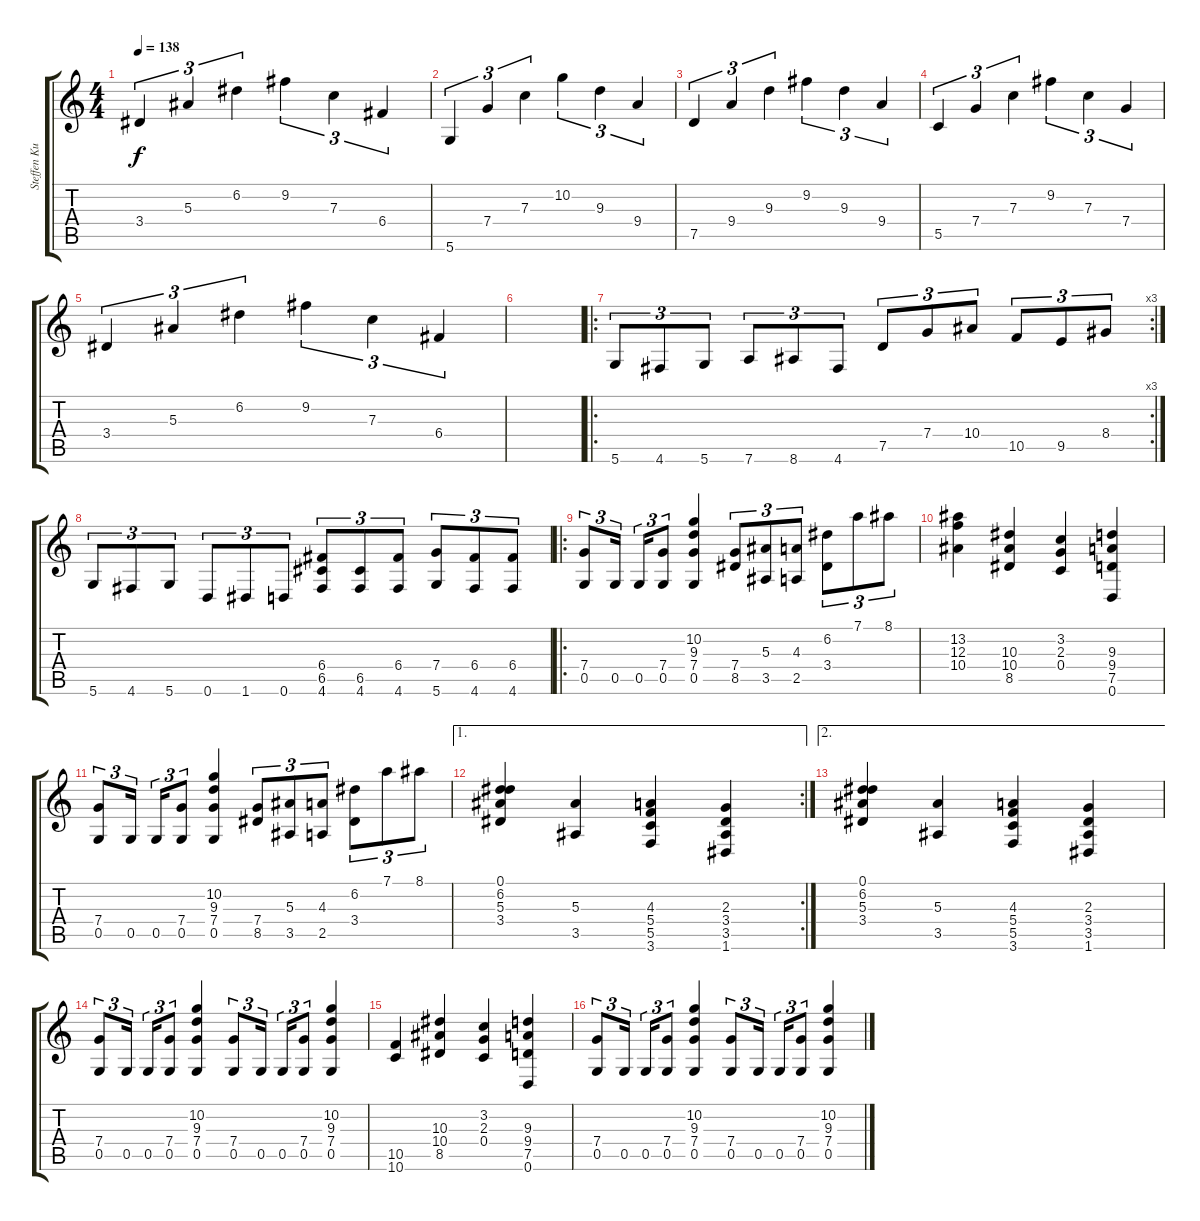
\track ("Steffen Kummerer" "Steffen Ku") {instrument distortionguitar}
\staff {score tabs}
\tuning (D4 A3 F3 C3 G2 D2) {hide}
\ts (4 4)
\tempo 138
\clef g2
\ks c
3.4.4{tu (3 2) dy f} 5.3.4{tu (3 2)} 6.2.4{tu (3 2)} 9.2.4{tu (3 2)} 7.3.4{tu (3 2)} 6.4.4{tu (3 2)} |
5.6.4{tu (3 2)} 7.4.4{tu (3 2)} 7.3.4{tu (3 2)} 10.2.4{tu (3 2)} 9.3.4{tu (3 2)} 9.4.4{tu (3 2)} |
7.5.4{tu (3 2)} 9.4.4{tu (3 2)} 9.3.4{tu (3 2)} 9.2.4{tu (3 2)} 9.3.4{tu (3 2)} 9.4.4{tu (3 2)} |
5.5.4{tu (3 2)} 7.4.4{tu (3 2)} 7.3.4{tu (3 2)} 9.2.4{tu (3 2)} 7.3.4{tu (3 2)} 7.4.4{tu (3 2)} |
3.4.4{tu (3 2)} 5.3.4{tu (3 2)} 6.2.4{tu (3 2)} 9.2.4{tu (3 2)} 7.3.4{tu (3 2)} 6.4.4{tu (3 2)} |
|
\ro
\rc 3
5.6.8{tu (3 2) instrument distortionguitar} 4.6.8{tu (3 2)} 5.6.8{tu (3 2)} 7.6.8{tu (3 2)} 8.6.8{tu (3 2)} 4.6.8{tu (3 2)} 7.5.8{tu (3 2)} 7.4.8{tu (3 2)} 10.4.8{tu (3 2)} 10.5.8{tu (3 2)} 9.5.8{tu (3 2)} 8.4.8{tu (3 2)} |
5.6.8{tu (3 2)} 4.6.8{tu (3 2)} 5.6.8{tu (3 2)} 0.6.8{tu (3 2)} 1.6.8{tu (3 2)} 0.6.8{tu (3 2)} (6.4 6.5 4.6).8{tu (3 2)} (6.5 4.6).8{tu (3 2)} (6.4 4.6).8{tu (3 2)} (7.4 5.6).8{tu (3 2)} (6.4 4.6).8{tu (3 2)} (6.4 4.6).8{tu (3 2)} |
\ro
(7.4 0.5).8{tu (3 2)} 0.5.16{tu (3 2) beam splitsecondary} 0.5.16{tu (3 2)} (7.4 0.5).8{tu (3 2)} (10.2 9.3 7.4 0.5).4 (7.4 8.5).8{tu (3 2)} (5.3 3.5).8{tu (3 2)} (4.3 2.5).8{tu (3 2)} (6.2 3.4).8{tu (3 2)} 7.1.8{tu (3 2)} 8.1.8{tu (3 2)} |
(13.2 12.3 10.4).4 (10.3 10.4 8.5).4 (3.2 2.3 0.4).4 (9.3 9.4 7.5 0.6).4 |
(7.4 0.5).8{tu (3 2)} 0.5.16{tu (3 2) beam splitsecondary} 0.5.16{tu (3 2)} (7.4 0.5).8{tu (3 2)} (10.2 9.3 7.4 0.5).4 (7.4 8.5).8{tu (3 2)} (5.3 3.5).8{tu (3 2)} (4.3 2.5).8{tu (3 2)} (6.2 3.4).8{tu (3 2)} 7.1.8{tu (3 2)} 8.1.8{tu (3 2)} |
\ae 1
\rc 2
(0.1 6.2 5.3 3.4).4 (5.3 3.5).4 (4.3 5.4 5.5 3.6).4 (2.3 3.4 3.5 1.6).4 |
\ae 2
(0.1 6.2 5.3 3.4).4 (5.3 3.5).4 (4.3 5.4 5.5 3.6).4 (2.3 3.4 3.5 1.6).4 |
(7.4 0.5).8{tu (3 2)} 0.5.16{tu (3 2) beam splitsecondary} 0.5.16{tu (3 2)} (7.4 0.5).8{tu (3 2)} (10.2 9.3 7.4 0.5).4 (7.4 0.5).8{tu (3 2)} 0.5.16{tu (3 2) beam splitsecondary} 0.5.16{tu (3 2)} (7.4 0.5).8{tu (3 2)} (10.2 9.3 7.4 0.5).4 |
(10.5 10.6).4 (10.3 10.4 8.5).4 (3.2 2.3 0.4).4 (9.3 9.4 7.5 0.6).4 |
(7.4 0.5).8{tu (3 2)} 0.5.16{tu (3 2) beam splitsecondary} 0.5.16{tu (3 2)} (7.4 0.5).8{tu (3 2)} (10.2 9.3 7.4 0.5).4 (7.4 0.5).8{tu (3 2)} 0.5.16{tu (3 2) beam splitsecondary} 0.5.16{tu (3 2)} (7.4 0.5).8{tu (3 2)} (10.2 9.3 7.4 0.5).4
